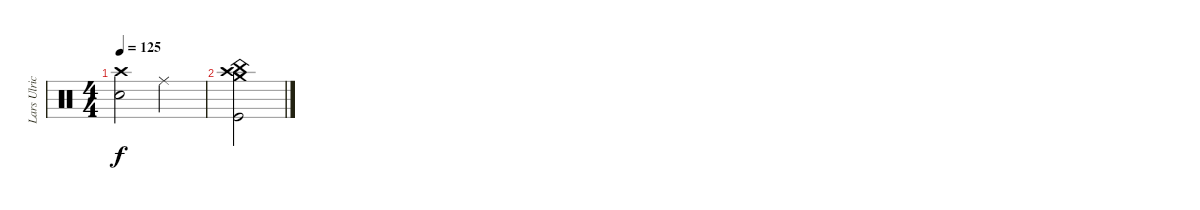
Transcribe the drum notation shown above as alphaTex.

\track ("Lars Ulrich (Drums)" "Lars Ulric") {instrument percussion}
\staff {score}
\articulation defaults
\ts (4 4)
\tempo 125
\clef neutral
\ks c
("Crash high (hit)" "Snare (hit) 2").2{dy f} "Ride (middle)".2 |
("China (hit)" "Kick (hit)" "Crash high (hit)" "Crash medium (hit)").2
